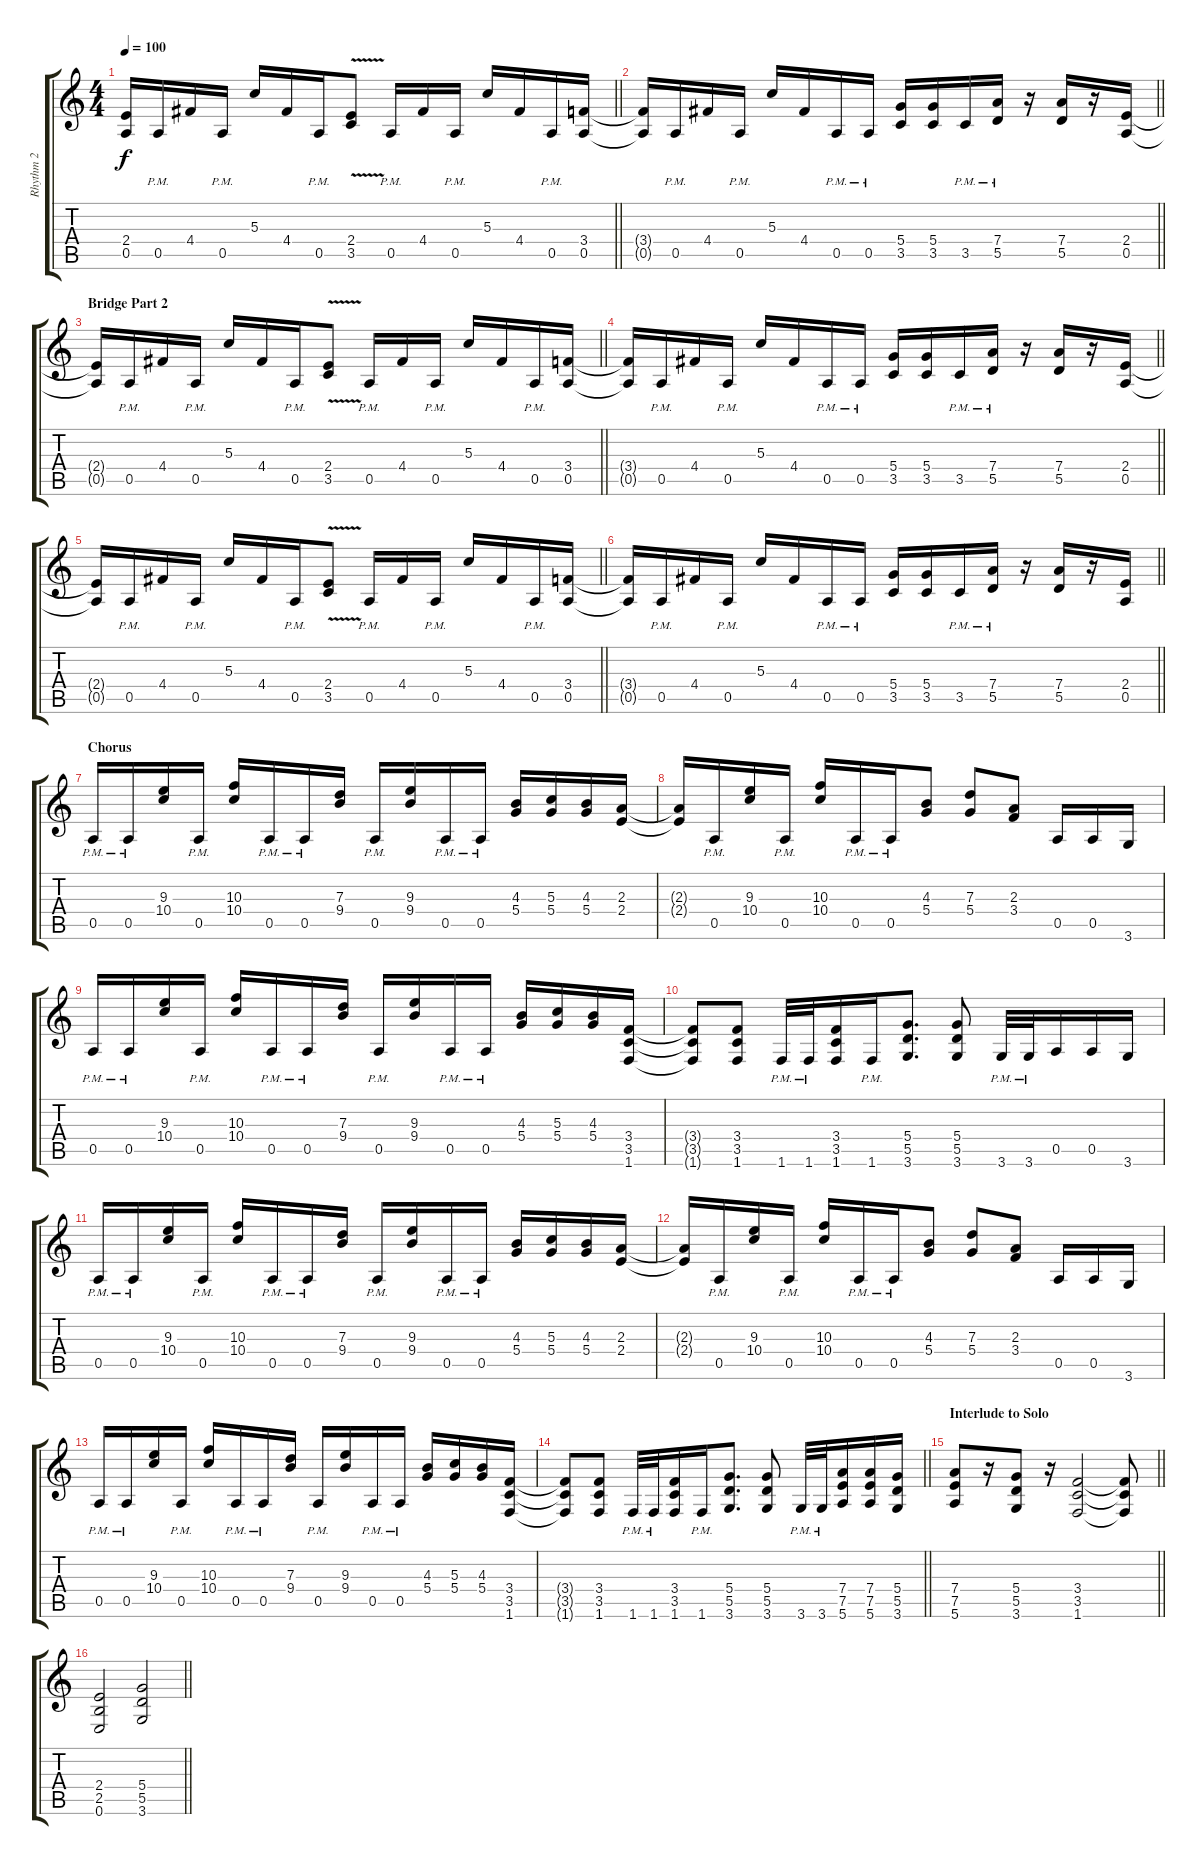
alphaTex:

\track ("Rhythm 2" "Rhythm 2") {instrument distortionguitar}
\staff {score tabs}
\tuning (E4 B3 G3 D3 A2 E2) {hide}
\ts (4 4)
\tempo 100
\clef g2
\barLineRight lightlight
\ks c
(2.4{t} 0.5{t}).16{dy f} 0.5{pm}.16 4.4.16 0.5{pm}.16 5.3.16 4.4.16 0.5{pm}.16 (2.4{v} 3.5).8 0.5{pm}.16 4.4.16 0.5{pm}.16 5.3.16 4.4.16 0.5{pm}.16 (3.4 0.5).16 |
\barLineRight lightlight
(3.4{t} 0.5{t}).16 0.5{pm}.16 4.4.16 0.5{pm}.16 5.3.16 4.4.16 0.5{pm}.16 0.5{pm}.16 (5.4 3.5).16 (5.4 3.5).16 3.5{pm}.16 (7.4 5.5{pm}).16 r.16 (7.4 5.5).16 r.16 (2.4 0.5).16 |
\section ("" "Bridge Part 2")
\barLineRight lightlight
(2.4{t} 0.5{t}).16 0.5{pm}.16 4.4.16 0.5{pm}.16 5.3.16 4.4.16 0.5{pm}.16 (2.4{v} 3.5).8 0.5{pm}.16 4.4.16 0.5{pm}.16 5.3.16 4.4.16 0.5{pm}.16 (3.4 0.5).16 |
\barLineRight lightlight
(3.4{t} 0.5{t}).16 0.5{pm}.16 4.4.16 0.5{pm}.16 5.3.16 4.4.16 0.5{pm}.16 0.5{pm}.16 (5.4 3.5).16 (5.4 3.5).16 3.5{pm}.16 (7.4 5.5{pm}).16 r.16 (7.4 5.5).16 r.16 (2.4 0.5).16 |
\barLineRight lightlight
(2.4{t} 0.5{t}).16 0.5{pm}.16 4.4.16 0.5{pm}.16 5.3.16 4.4.16 0.5{pm}.16 (2.4{v} 3.5).8 0.5{pm}.16 4.4.16 0.5{pm}.16 5.3.16 4.4.16 0.5{pm}.16 (3.4 0.5).16 |
\barLineRight lightlight
(3.4{t} 0.5{t}).16 0.5{pm}.16 4.4.16 0.5{pm}.16 5.3.16 4.4.16 0.5{pm}.16 0.5{pm}.16 (5.4 3.5).16 (5.4 3.5).16 3.5{pm}.16 (7.4 5.5{pm}).16 r.16 (7.4 5.5).16 r.16 (2.4 0.5).16 |
\section ("" "Chorus")
0.5{pm}.16 0.5{pm}.16 (9.3 10.4).16 0.5{pm}.16 (10.3 10.4).16 0.5{pm}.16 0.5{pm}.16 (7.3 9.4).16 0.5{pm}.16 (9.3 9.4).16 0.5{pm}.16 0.5{pm}.16 (4.3 5.4).16 (5.3 5.4).16 (4.3 5.4).16 (2.3 2.4).16 |
(2.3{t} 2.4{t}).16 0.5{pm}.16 (9.3 10.4).16 0.5{pm}.16 (10.3 10.4).16 0.5{pm}.16 0.5{pm}.16 (4.3 5.4).8 (7.3 5.4).8 (2.3 3.4).8 0.5.16 0.5.16 3.6.16 |
0.5{pm}.16 0.5{pm}.16 (9.3 10.4).16 0.5{pm}.16 (10.3 10.4).16 0.5{pm}.16 0.5{pm}.16 (7.3 9.4).16 0.5{pm}.16 (9.3 9.4).16 0.5{pm}.16 0.5{pm}.16 (4.3 5.4).16 (5.3 5.4).16 (4.3 5.4).16 (3.4 3.5 1.6).16 |
(3.4{t} 3.5{t} 1.6{t}).8 (3.4 3.5 1.6).8 1.6{pm}.32 1.6{pm}.32 (3.4 3.5 1.6).16 1.6{pm}.16 (5.4 5.5 3.6).8{d} (5.4 5.5 3.6).8 3.6{pm}.32 3.6{pm}.32 0.5.16 0.5.16 3.6.16 |
0.5{pm}.16 0.5{pm}.16 (9.3 10.4).16 0.5{pm}.16 (10.3 10.4).16 0.5{pm}.16 0.5{pm}.16 (7.3 9.4).16 0.5{pm}.16 (9.3 9.4).16 0.5{pm}.16 0.5{pm}.16 (4.3 5.4).16 (5.3 5.4).16 (4.3 5.4).16 (2.3 2.4).16 |
(2.3{t} 2.4{t}).16 0.5{pm}.16 (9.3 10.4).16 0.5{pm}.16 (10.3 10.4).16 0.5{pm}.16 0.5{pm}.16 (4.3 5.4).8 (7.3 5.4).8 (2.3 3.4).8 0.5.16 0.5.16 3.6.16 |
0.5{pm}.16 0.5{pm}.16 (9.3 10.4).16 0.5{pm}.16 (10.3 10.4).16 0.5{pm}.16 0.5{pm}.16 (7.3 9.4).16 0.5{pm}.16 (9.3 9.4).16 0.5{pm}.16 0.5{pm}.16 (4.3 5.4).16 (5.3 5.4).16 (4.3 5.4).16 (3.4 3.5 1.6).16 |
\barLineRight lightlight
(3.4{t} 3.5{t} 1.6{t}).8 (3.4 3.5 1.6).8 1.6{pm}.32 1.6{pm}.32 (3.4 3.5 1.6).16 1.6{pm}.16 (5.4 5.5 3.6).8{d} (5.4 5.5 3.6).8 3.6{pm}.32 3.6{pm}.32 (7.4 7.5 5.6).16 (7.4 7.5 5.6).16 (5.4 5.5 3.6).16 |
\section ("" "Interlude to Solo")
\barLineRight lightlight
(7.4 7.5 5.6).8 r.16 (5.4 5.5 3.6).8 r.16 (3.4 3.5 1.6).2 (3.4{t} 3.5{t} 1.6{t}).8 |
\barLineRight lightlight
(2.4 2.5 0.6).2 (5.4 5.5 3.6).2
